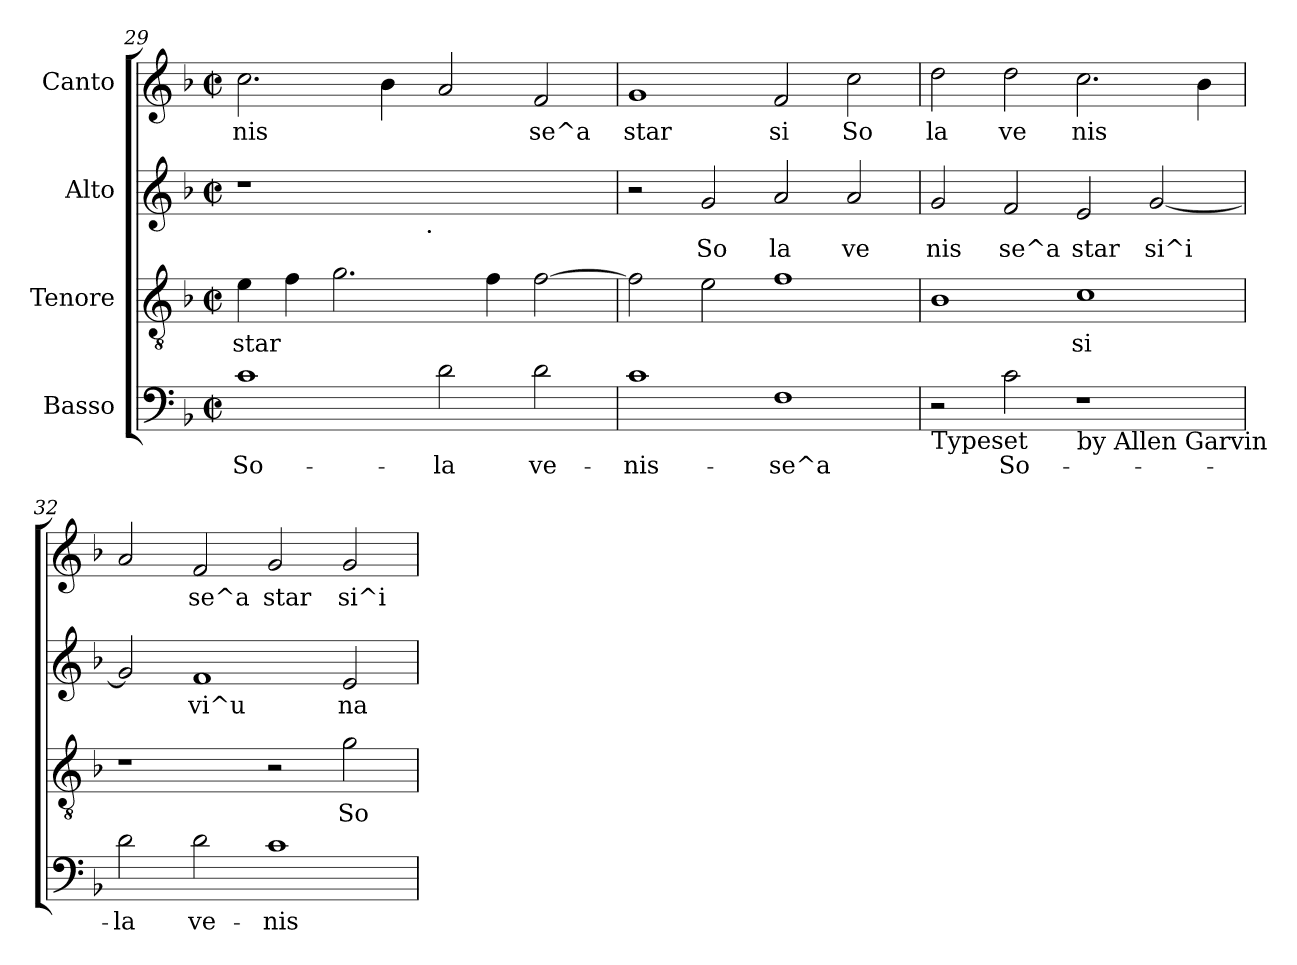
**kern	**text	**kern	**text	**kern	**text	**kern	**text
*part4	*part4	*part3	*part3	*part2	*part2	*part1	*part1
*staff4	*staff4	*staff3	*staff3	*staff2	*staff2	*staff1	*staff1
*I"Basso	*	*I"Tenore	*	*I"Alto	*	*I"Canto	*
*clefF4	*	*clefGv2	*	*clefG2	*	*clefG2	*
*k[b-]	*	*k[b-]	*	*k[b-]	*	*k[b-]	*
*F:	*	*F:	*	*F:	*	*F:	*
*M2/2	*	*M2/2	*	*M2/2	*	*M2/2	*
*met(c|)	*	*met(c|)	*	*met(c|)	*	*met(c|)	*
=29	=29	=29	=29	=29	=29	=29	=29
!	!LO:LY:b	!	!LO:LY:b:cj	!	!	!	!LO:LY:b:cj
*	*	*	*	*^	*	*	*
1c	So-	4e\	star	1r	2ryy	.	2.cc\	nis
!	!	!	!LO:LY:b:cj	!	!	!	!	!
.	.	4f\	.	.	.	.	.	.
!	!	!	!LO:LY:b:cj	!	!	!	!	!
.	.	2.g\	.	.	4...ryy	.	.	.
!	!	!	!	!	!	!	!	!LO:LY:b:cj
.	.	.	.	.	.	.	4b-\	.
!	!	!	!	!	!LO:TX:b:t=.	!	!	!
.	.	.	.	.	1ryy	.	.	.
!	!LO:LY:b	!	!	!	!	!	!	!LO:LY:b:cj
2d\	-la	.	.	1ryy	.	.	2a/	.
!	!	!	!LO:LY:b:cj	!	!	!	!	!
.	.	4f\	.	.	.	.	.	.
!	!LO:LY:b	!	!LO:LY:b:cj	!	!	!	!	!LO:LY:b:cj
2d\	ve-	[<2f\	.	.	.	.	2f/	se^a
.	.	.	.	.	32ryy	.	.	.
!!LO:LB:g=z
=30	=30	=30	=30	=30	=30	=30	=30	=30
!	!LO:LY:b	!	!LO:LY:b:cj	!	!	!	!	!LO:LY:b:cj
*	*	*	*	*v	*v	*	*	*
1c	-nis-	2f\]	.	2r	.	1g	star
!	!	!	!LO:LY:b:cj	!	!LO:LY:b:cj	!	!
.	.	2e\	.	2g/	So	.	.
!	!LO:LY:b	!	!LO:LY:b:cj	!	!LO:LY:b:cj	!	!LO:LY:b:cj
1F	-se^a	1f	.	2a/	la	2f/	si
!	!	!	!	!	!LO:LY:b:cj	!	!LO:LY:b:cj
.	.	.	.	2a/	ve	2cc\	So
=31	=31	=31	=31	=31	=31	=31	=31
!LO:TX:b:t=Typeset	!	!	!	!	!	!	!
!	!	!	!LO:LY:b:cj	!	!LO:LY:b:cj	!	!LO:LY:b:cj
2r	.	1B-	.	2g/	nis	2dd\	la
!	!LO:LY:b	!	!	!	!LO:LY:b:cj	!	!LO:LY:b:cj
2c\	So-	.	.	2f/	se^a	2dd\	ve
!LO:TX:b:t=by Allen Garvin	!	!	!	!	!	!	!
!	!	!	!LO:LY:b:cj	!	!LO:LY:b:cj	!	!LO:LY:b:cj
1r	.	1c	si	2e/	star	2.cc\	nis
!	!	!	!	!	!LO:LY:b:cj	!	!
.	.	.	.	[<2g/	si^i	.	.
!	!	!	!	!	!	!	!LO:LY:b:cj
.	.	.	.	.	.	4b-\	.
=32	=32	=32	=32	=32	=32	=32	=32
!	!LO:LY:b	!	!	!	!LO:LY:b:cj	!	!LO:LY:b:cj
2d\	-la	1r	.	2g/]	.	2a/	.
!	!LO:LY:b	!	!	!	!LO:LY:b:cj	!	!LO:LY:b:cj
2d\	ve-	.	.	1f	vi^u	2f/	se^a
!	!LO:LY:b	!	!	!	!	!	!LO:LY:b:cj
1c	-nis-	2r	.	.	.	2g/	star
!	!	!	!LO:LY:b:cj	!	!LO:LY:b:cj	!	!LO:LY:b:cj
.	.	2g\	So	2e/	na	2g/	si^i
=	=	=	=	=	=	=	=
*-	*-	*-	*-	*-	*-	*-	*-
